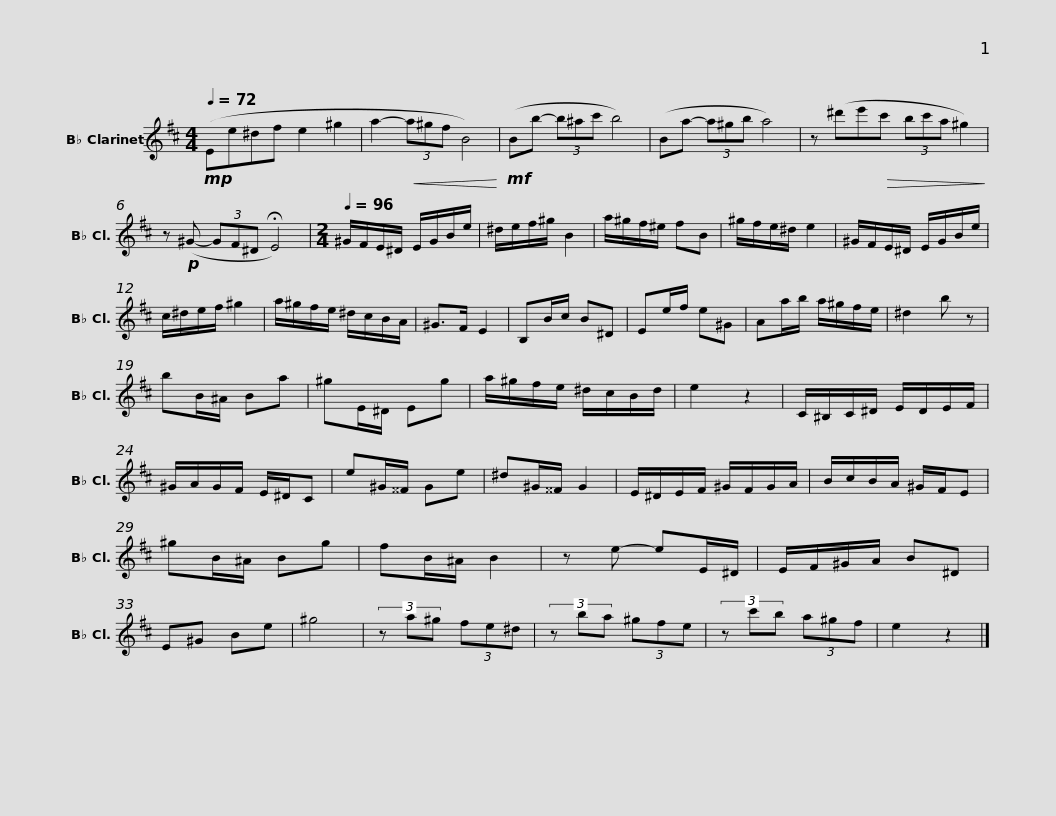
X:1
L:1/8
Q:1/4=72
M:4/4
I:linebreak $
K:none
V:1 treble transpose=-2
V:1
[K:D]!mp! (Ee^df e2 ^g2 | a2-!<(! (3a^gf B4)!<)! |!mf! (Bb- (3b^ac' b4) |$ (Ba- (3a^gb a4) | z (^d'e'!>(!c' (3bc'a ^g2)!>)! | %5
 z!p! (^G- (3GF^D !fermata!E4) |$[M:2/4][Q:1/4=96] ^G/F/E/^D/ E/G/B/e/ | ^d/e/f/^g/ B2 | a/^g/f/^e/ fB | ^g/f/e/^d/ e2 | %10
 ^G/F/E/^D/ E/G/B/e/ |$ c/^d/e/f/ ^g2 | a/^g/f/e/ ^d/c/B/A/ | ^G>F E2 | B,B/c/ B^D | %15
 Ee/f/ e^G | Aa/b/ a/^g/f/e/ | ^d2 b z |$ bB/^A/ Ba | ^gE/^D/ Eg | %20
 a/^g/f/e/ ^d/c/B/d/ | e2 z2 |$ C/^B,/C/^D/ E/D/E/F/ | ^G/A/G/F/ E/^D/C | e^G/^^F/ Ge |$ %25
 ^d^G/^^F/ G2 | E/^D/E/F/ ^G/F/G/A/ | B/c/B/A/ ^G/F/E | ^gB/^A/ Bg | fB/^A/ B2 | %30
 z e- eE/^D/ |$ E/F/^G/A/ B^D | E^G Be | ^g4 | (3z a^g (3fe^d | %35
 (3z ba (3^gfe | (3z c'b (3a^gf | e2 z2 |] %38
